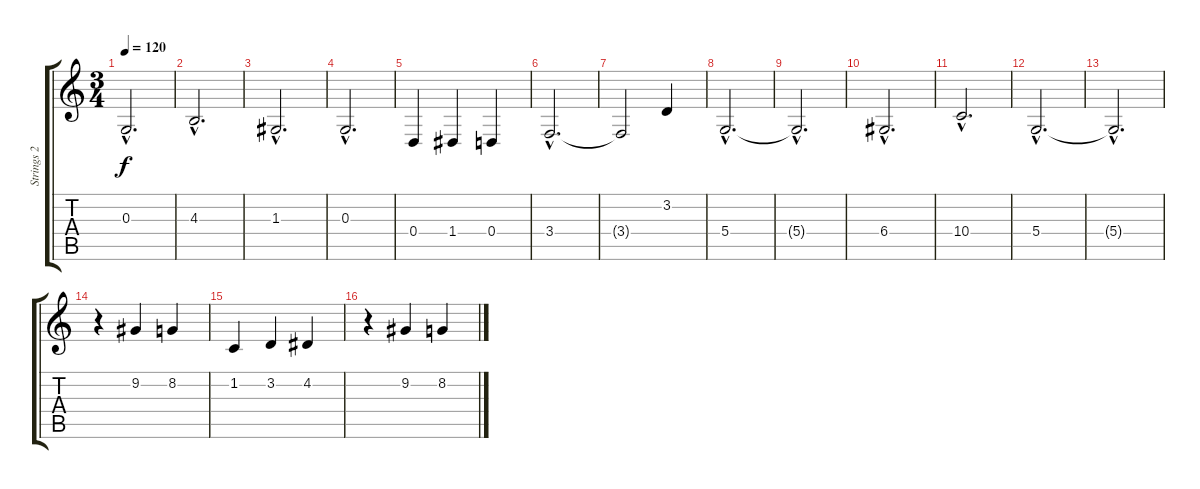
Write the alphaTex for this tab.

\track ("Strings 2" "Strings 2") {instrument stringensemble1}
\staff {score tabs}
\tuning (E4 B3 G3 D3 A2 E2) {hide}
\ts (3 4)
\tempo 120
\clef g2
\ks c
0.3{hac}.2{d dy f} |
4.3{hac}.2{d} |
1.3{hac}.2{d} |
0.3{hac}.2{d} |
0.4.4 1.4.4 0.4.4 |
3.4{hac}.2{d} |
3.4{t}.2 3.2.4 |
5.4{hac}.2{d} |
5.4{hac t}.2{d} |
6.4{hac}.2{d} |
10.4{hac}.2{d} |
5.4{hac}.2{d} |
5.4{hac t}.2{d} |
r.4{volume 13} 9.2.4 8.2.4 |
1.2.4 3.2.4 4.2.4 |
r.4 9.2.4 8.2.4
